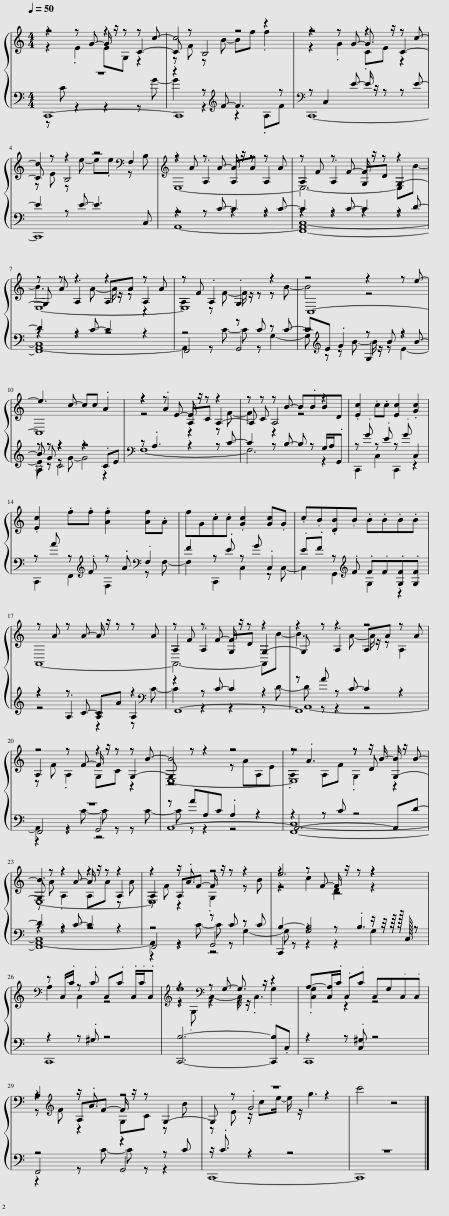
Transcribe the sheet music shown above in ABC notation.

X:1
%%score { ( 1 2 3 8 ) | ( 4 5 6 7 ) }
L:1/8
Q:1/4=50
M:4/4
I:linebreak $
K:C
V:1 treble
V:2 treble
V:3 treble
V:8 treble
V:4 bass
V:5 bass
V:6 bass
V:7 bass
V:1
 z4 z2 z c- | c4 z4 | z4 z2 z c- |$ c2 z2 z4[K:bass] |[K:treble] z A .A,2 A,A z A | %5
 z F .A,2 G,D z2 |$ z A .A,2 A,A z A | z F .A,2 .G,2 z2 | z4 z2 z e- |$ e3 c- cc .A2 | %10
 z2 .A2 .A,C z2 | z C z B- B.BBD | .[Ec]2 .c.c [Ec]2 .[Gc]2 |$ .[Ec]2 .f.f .[Af]2 [Af].A | fG.c.c .[Gc]2 [Gc].G | %15
 .c.B.[DB].B .B.B.B.B |$ z A z A- A/ z/ z z A | z F .A,2 G,D z2 | z2 .A,2 A,A z A |$ z4 z2 z B- | %20
 B4 z4 | z4 z z/ B/- B/ z/ B- |$ B3 A- A/ z/ z z2 | z2 z/ .A3/2 z4 | e6 z2 |$ %25
[K:bass] z C,/.C/ z .C C,.C .C,/.C/.C, |[K:treble] e8[K:bass] | A,-[C,A,]/.C/ .C,.C C,G,.C,.C, |$ z2[K:treble] z/ .A3/2 z4 | z8 | %30
 c'4 z4 |] %31
V:2
 z2 .E2 EG, z2 | z F z B- Bf .f2 | z2 .G2 .CE z2 |$ z E z e- e.e[K:bass] z B, |[K:treble] E,8- | %5
 E,6- E,B- |$ B3 A- A/ z/ z z2 | A,2 z F- F/ z/ z z B- | B4 z4 |$ x8 | %10
 z4 z2 z F- | F2 z2 z4 | x8 |$ x8 | x8 | %15
 x8 |$ A,,8- | A,,6- A,,B- | B3 A- A/ z/ z A,2 |$ z F .A,2 G,C z2 | %20
 z4 z AA,E | .A,2 A,F .G,2 z2 |$ z A .A,2 A,A z A | z F z2 .G,2 z B | z2 c2 z4 |$ %25
[K:bass] A,2 C,2 z4 |[K:treble] z .G,[K:bass] z2 z2 .G,2 | .[C,G,]2 z2 z4 |$ z[K:treble] F z2 G,C z B | z E z/ ce/- e/ z/ g3 | %30
 x8 |] %31
V:3
 z2 z G- G/ z/ z C2- | C z B,4 z2 | z2 z G- G3/2 z/ C2- |$ C z B,4[K:bass] F,2 |[K:treble] z2 z A- A/ z/ z A,2 | %5
 A,2 z F- F/ z/ z G,2- |$ G, z z2 z2 A,2 | x8 | C,8- |$ C,8 | %10
 z2 z E- E/ z/ z A,2- | A, z A,4 z2 | x8 |$ x8 | x8 | %15
 x8 |$ x8 | A,2 z F- F/ z/ z G,2- | G, z z2 z4 |$ A,2 z F- F/ z/ z G,2- | %20
 G, z z2 z4 | z .A3 z D G,2- |$ G, z z2 z2 A,2 | A,2 A,F- F/ z/ z z2 | z2 z F- F/ z/ z z2 |$ %25
[K:bass] x8 |[K:treble] z2[K:bass] z G,- G,3/2 z/ z2 | x8 |$ A,2[K:treble] A,F- F/ z/ z G,2- | G, z .G4 z2 | %30
 x8 |] %31
V:4
 z8 | z2 z[K:treble] F- F3 z |[K:bass] z C,2 E- E/ z/ z z E- |$ E2 z E- E3 C, | z2 z C- C2 z2 | %5
 z2 z C- C2 z2 |$ z2 z C- C2 z2 | z4 z C z C- | C[K:treble]E .G2 z B z2 |$ z G z2 z2 .CE | %10
[K:bass] z .A,3 z2 z C- | C2 z B,- B, z G,/A,/.G,, | z .G z .E z .G C,2 |$ z A z[K:treble] .F z .A[K:bass] .F,2 | F2 z .E z G .C,2 | %15
 .E.F z[K:treble] .F .F.F.[G,F].[G,F] |$ z2 .A,2 A,A z2[K:bass] | z2 z C- C2 z2 | z A z C- C2 z2 |$ z8 | %20
 z AA,C .A,2 z2 | z2 z C z4 |$ z2 z C- C2 z2 | z4 z C z C | B,2- [G,B,]4 z/ z/4 z/8 z/16 C,/16 z |$ %25
 z2 z .^G, z4 | [C,,B,]6- [C,,B,].C, | z2 z .[C,^G,] z4 |$ z4 z2 z C | z/ .C3/2 z2 z4 | %30
 z8 |] %31
V:5
 z C z2 z2 z G- | G2 z2[K:treble] z2 .A,F |[K:bass] C,,8- |$ C,,8 | A,,8- | %5
 A,,8 |$ A,,8- | A,,2 z C- C z G,2- | G,[K:treble] z z B- B/ z/ z E2- |$ E z z G- G4 | %10
[K:bass] F,8- | F,6 z2 | C,,2 C,2 C,,2 z2 |$ C,,2 F,,2[K:treble] F,2[K:bass] z F,- | F,2 C,,2 C,2 z C,- | %15
 C,2 G,,2[K:treble] G,2 z2 |$ z4 z2 z[K:bass] C- | C2 z2 z2 z D- | D z z2 z4 |$ z2 z C- C z z C- | %20
 C z z2 z4 | [F,,C,]8- |$ [F,,C,]8 | z2 z C- C z G,2- | G, z z2 z2 G,2 |$ %25
 C,,8 | x8 | C,,8 |$ z2 z C- C z z2 | C,,8- | %30
 C,,8 |] %31
V:6
 C,,8- | C,,8[K:treble] |[K:bass] x8 |$ x8 | z4 z2 z C- | %5
 C2 z2 z2 z D- |$ D2 z2 z4 | F,,4 G,,4 | z4[K:treble] G,2 z B- |$ B z z2 z4 | %10
[K:bass] x8 | x8 | x8 |$ x3[K:treble] x3[K:bass] x2 | x8 | %15
 x3[K:treble] x5 |$ z2 z C- C2 A,2[K:bass] | F,,8- | F,,8 |$ F,,4 G,,4 | %20
 A,,8- | A,,6- A,,D- |$ D2 z2 z4 | F,,4 G,,4 | C,,2 z2 z .B,3 |$ %25
 x8 | x8 | x8 |$ F,,4 G,,4 | x8 | %30
 x8 |] %31
V:7
 x8 | x3[K:treble] x5 |[K:bass] x8 |$ x8 | x8 | %5
 [F,,C,]8- |$ [F,,C,]8 | x8 | x[K:treble] x7 |$ A,2 C4 z2 | %10
[K:bass] x8 | x8 | x8 |$ x3[K:treble] x3[K:bass] x2 | x8 | %15
 x3[K:treble] x5 |$ x7[K:bass] x | x8 | A,,8- |$ A,,2 z2 z4 | %20
 x8 | x8 |$ A,,8- | A,,2 z2 z4 | x8 |$ %25
 x8 | x8 | x8 |$ x8 | x8 | %30
 x8 |] %31
V:8
 x8 | x8 | x8 |$ x6[K:bass] x2 |[K:treble] x8 | %5
 x8 |$ E,8- | E,8 | x8 |$ x8 | %10
 x8 | x8 | x8 |$ x8 | x8 | %15
 x8 |$ x8 | x8 | x8 |$ x8 | %20
 E,8- | E,8 |$ E,8- | E,8 | z4 D2 z2 |$ %25
[K:bass] x8 |[K:treble] z2[K:bass] C,2- C,/ z/ .C,3 | x8 |$ x[K:treble] x7 | x8 | %30
 x8 |] %31
